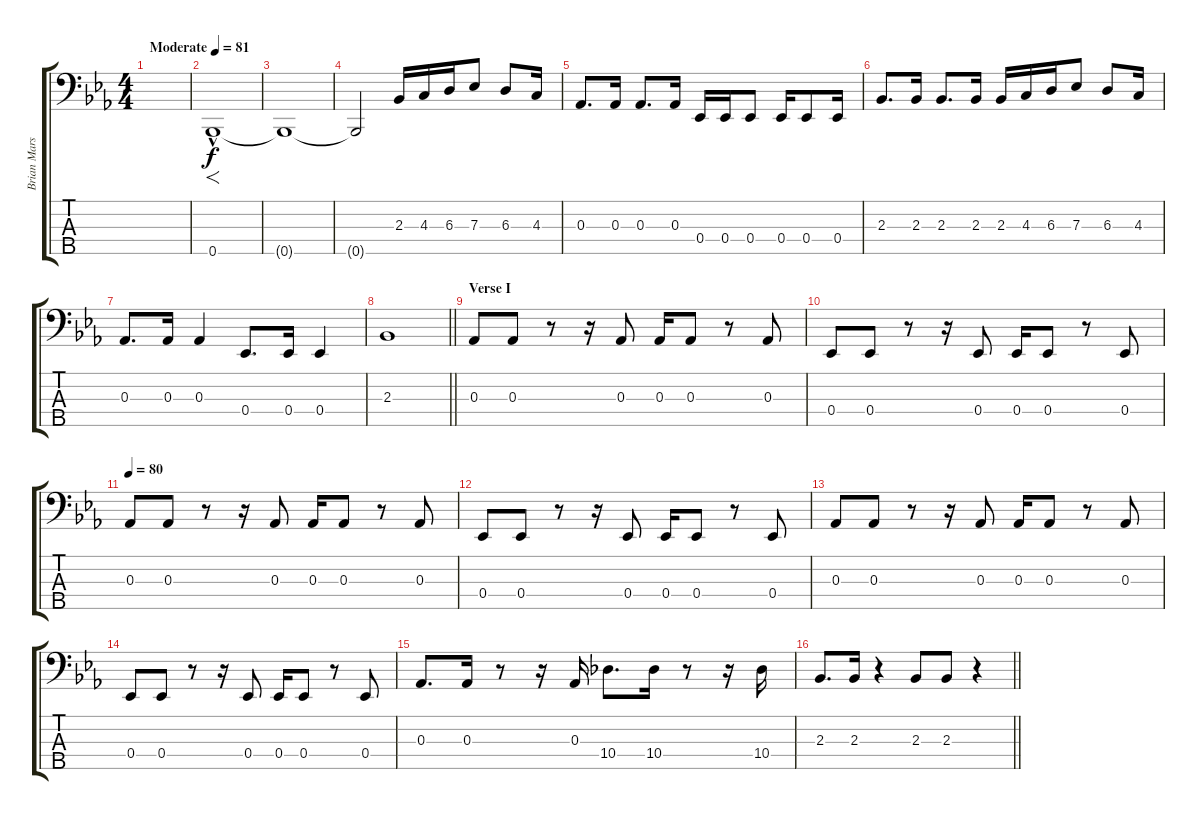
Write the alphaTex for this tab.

\track ("Brian Marshall" "Brian Mars") {instrument electricguitarclean}
\staff {score tabs}
\tuning (Gb2 Db2 Ab1 Eb1 Bb0) {hide}
\ts (4 4)
\tempo (81 "Moderate")
\clef f4
\ks eb
|
0.5{hac}.1{f} |
0.5{t}.1{dy f} |
0.5{t}.2 2.3.16 4.3.16 6.3.16 7.3.8 6.3.8 4.3.16 |
0.3.8{d} 0.3.16 0.3.8{d} 0.3.16 0.4.16 0.4.16 0.4.8 0.4.16 0.4.8 0.4.16 |
2.3.8{d} 2.3.16 2.3.8{d} 2.3.16 2.3.16 4.3.16 6.3.16 7.3.8 6.3.8 4.3.16 |
0.3.8{d} 0.3.16 0.3.4 0.4.8{d} 0.4.16 0.4.4 |
\barLineRight lightlight
2.3.1 |
\section ("" "Verse I")
0.3.8 0.3.8 r.8 r.16 0.3.8 0.3.16 0.3.8 r.8 0.3.8 |
0.4.8 0.4.8 r.8 r.16 0.4.8 0.4.16 0.4.8 r.8 0.4.8 |
\tempo 80
0.3.8 0.3.8 r.8 r.16 0.3.8 0.3.16 0.3.8 r.8 0.3.8 |
0.4.8 0.4.8 r.8 r.16 0.4.8 0.4.16 0.4.8 r.8 0.4.8 |
0.3.8 0.3.8 r.8 r.16 0.3.8 0.3.16 0.3.8 r.8 0.3.8 |
0.4.8 0.4.8 r.8 r.16 0.4.8 0.4.16 0.4.8 r.8 0.4.8 |
0.3.8{d} 0.3.16 r.8 r.16 0.3.16 10.4.8{d} 10.4.16 r.8 r.16 10.4.16 |
\barLineRight lightlight
2.3.8{d} 2.3.16 r.4 2.3.8 2.3.8 r.4
